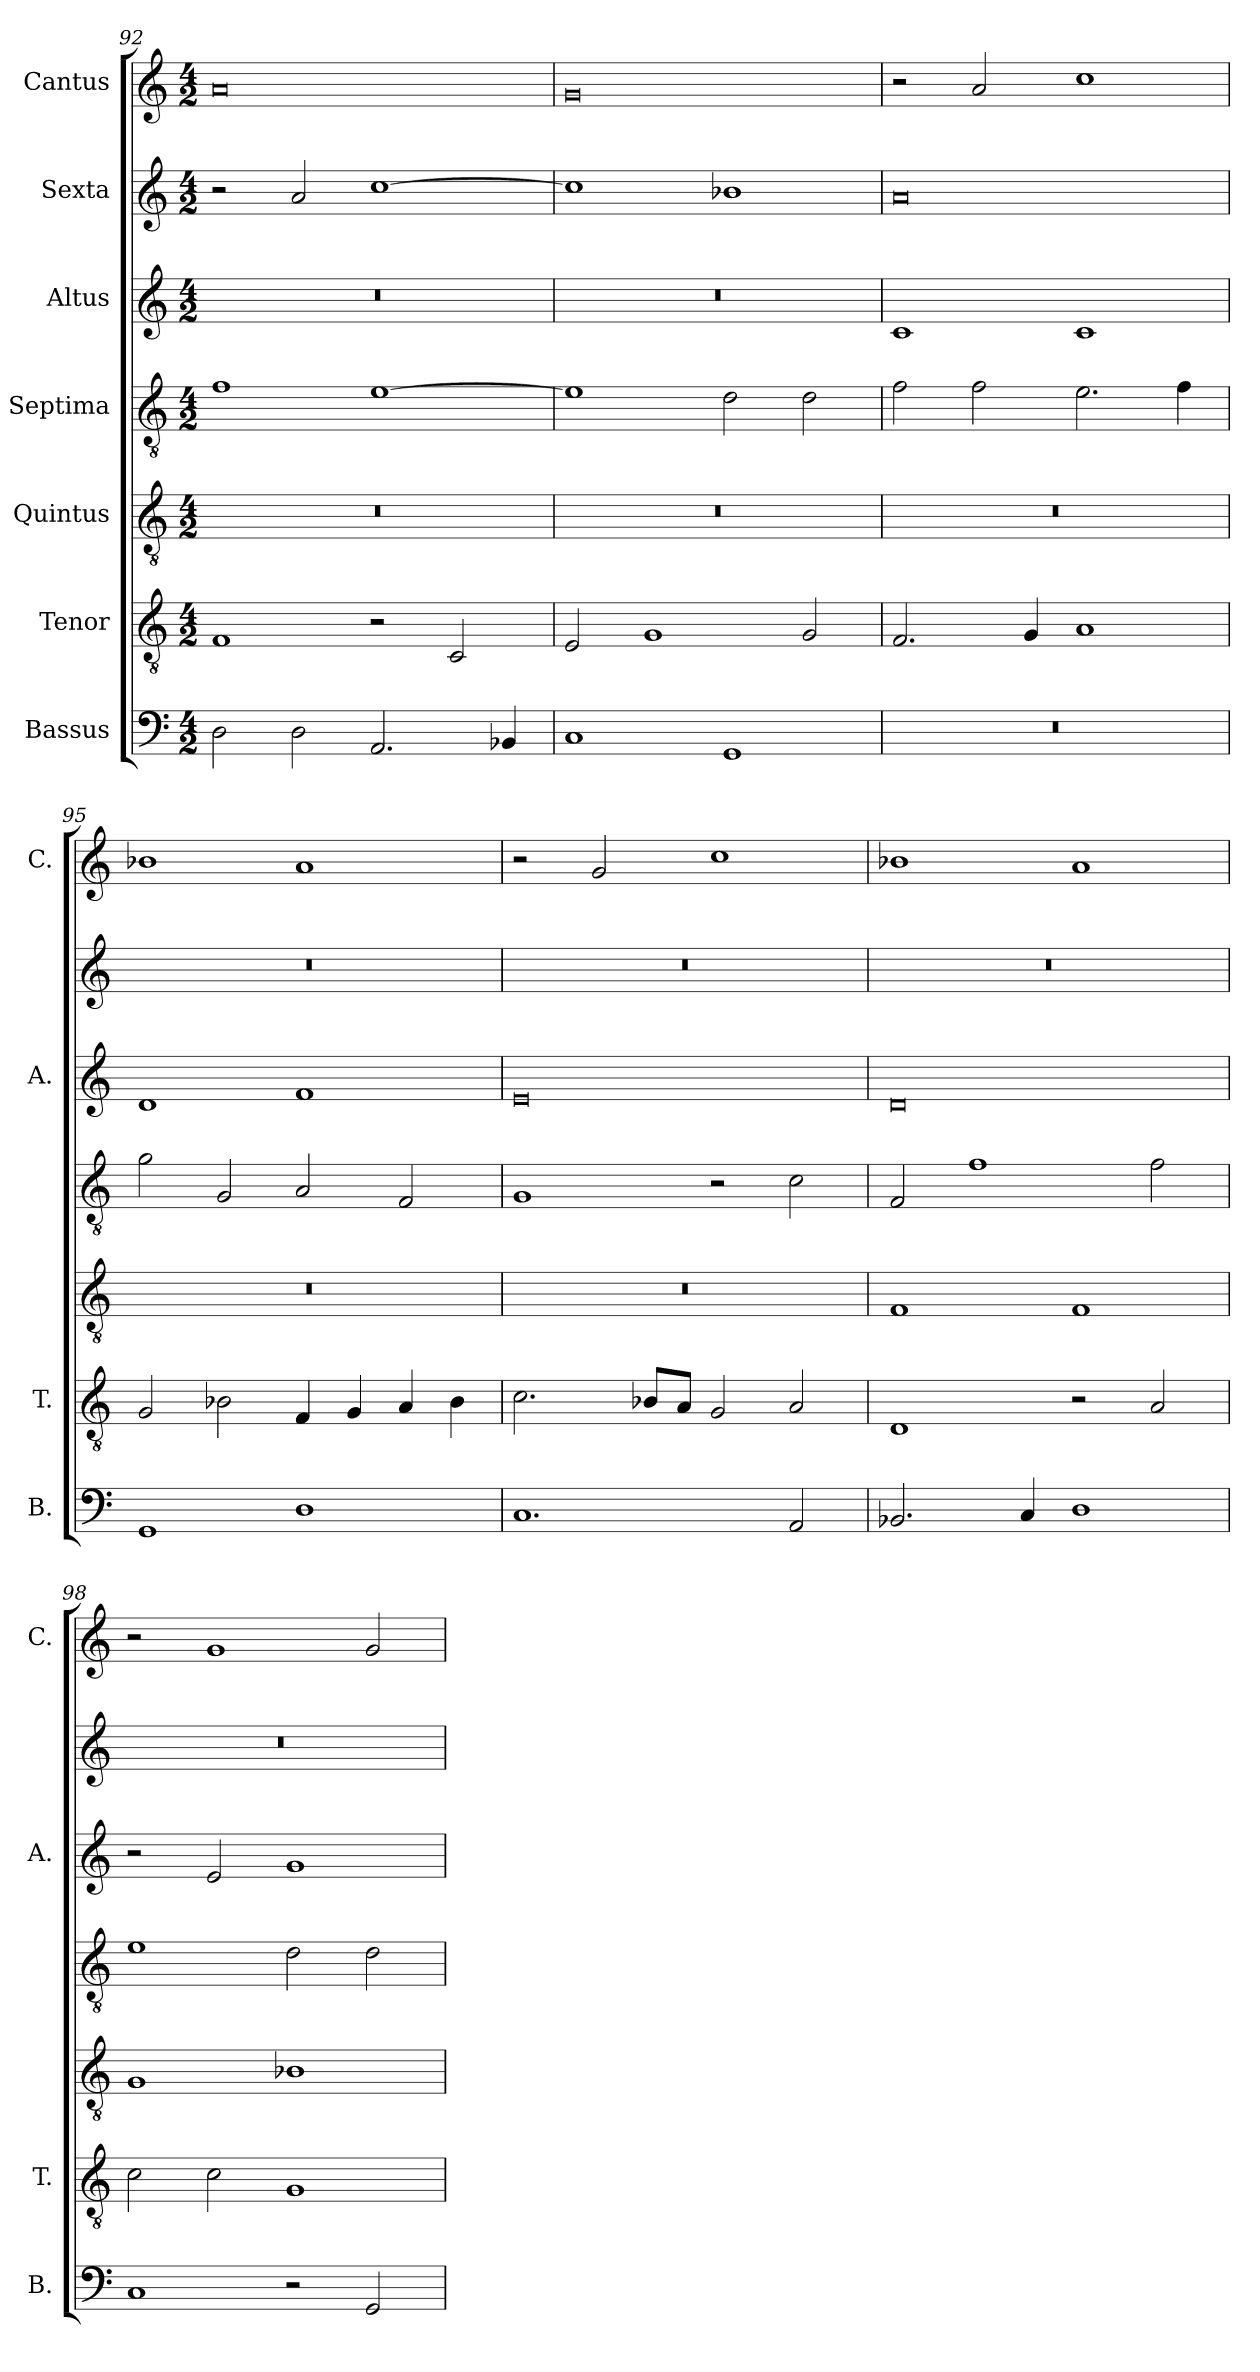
**kern	**kern	**kern	**kern	**kern	**kern	**kern
*part7	*part6	*part5	*part4	*part3	*part2	*part1
*staff7	*staff6	*staff5	*staff4	*staff3	*staff2	*staff1
*I"Bassus	*I"Tenor	*I"Quintus	*I"Septima	*I"Altus	*I"Sexta	*I"Cantus
*I'B.	*I'T.	*	*	*I'A.	*	*I'C.
!!LO:LB:g=z
*clefF4	*clefGv2	*clefGv2	*clefGv2	*clefG2	*clefG2	*clefG2
*k[]	*k[]	*k[]	*k[]	*k[]	*k[]	*k[]
*M4/2	*M4/2	*M4/2	*M4/2	*M4/2	*M4/2	*M4/2
=92	=92	=92	=92	=92	=92	=92
2D\	1F	0r	1f	0r	2r	0a
2D\	.	.	.	.	2a/	.
2.AA/	2r	.	[1e	.	[1cc	.
.	2C/	.	.	.	.	.
4BB-X/	.	.	.	.	.	.
=93	=93	=93	=93	=93	=93	=93
1C	2E/	0r	1e]	0r	1cc]	0g
.	1G	.	.	.	.	.
1GG	.	.	2d\	.	1b-X	.
.	2G/	.	2d\	.	.	.
=94	=94	=94	=94	=94	=94	=94
0r	2.F/	0r	2f\	1c	0a	2r
.	.	.	2f\	.	.	2a/
.	4G/	.	.	.	.	.
.	1A	.	2.e\	1c	.	1cc
.	.	.	4f\	.	.	.
=95	=95	=95	=95	=95	=95	=95
1GG	2G/	0r	2g\	1d	0r	1b-X
.	2B-X\	.	2G/	.	.	.
1D	4F/	.	2A/	1f	.	1a
.	4G/	.	.	.	.	.
.	4A/	.	2F/	.	.	.
.	4B-\	.	.	.	.	.
=96	=96	=96	=96	=96	=96	=96
1.C	2.c\	0r	1G	0e	0r	2r
.	.	.	.	.	.	2g/
.	8B-X/L	.	.	.	.	.
.	8A/J	.	.	.	.	.
.	2G/	.	2r	.	.	1cc
2AA/	2A/	.	2c\	.	.	.
=97	=97	=97	=97	=97	=97	=97
2.BB-X/	1D	1F	2F/	0d	0r	1b-X
.	.	.	1f	.	.	.
4C/	.	.	.	.	.	.
1D	2r	1F	.	.	.	1a
.	2A/	.	2f\	.	.	.
=98	=98	=98	=98	=98	=98	=98
1C	2c\	1G	1e	2r	0r	2r
.	2c\	.	.	2e/	.	1g
2r	1G	1B-X	2d\	1g	.	.
2GG/	.	.	2d\	.	.	2g/
=	=	=	=	=	=	=
*-	*-	*-	*-	*-	*-	*-
